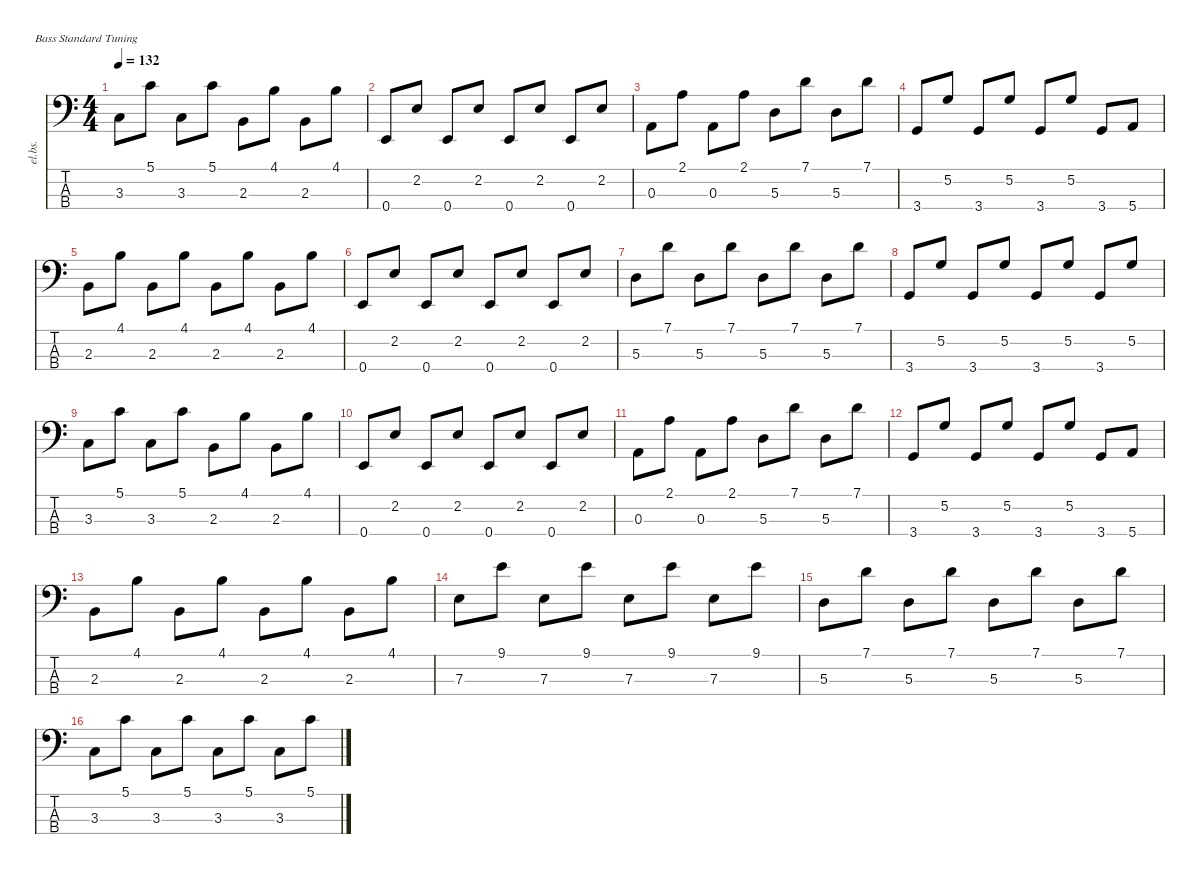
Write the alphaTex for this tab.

\defaultSystemsLayout 4
\hideDynamics
\bracketExtendMode nobrackets
\track ("Bass" "el.bs.") {instrument electricbasspick}
\staff {score tabs}
\tuning (G2 D2 A1 E1)
\ts (4 4)
\tempo 132
\clef f4
\ks c
3.3.8{dy mf} 5.1.8 3.3.8 5.1.8 2.3.8 4.1.8 2.3.8 4.1.8 |
0.4.8 2.2.8 0.4.8 2.2.8 0.4.8 2.2.8 0.4.8 2.2.8 |
0.3.8 2.1.8 0.3.8 2.1.8 5.3.8 7.1.8 5.3.8 7.1.8 |
3.4.8 5.2.8 3.4.8 5.2.8 3.4.8 5.2.8 3.4.8 5.4.8 |
2.3.8 4.1.8 2.3.8 4.1.8 2.3.8 4.1.8 2.3.8 4.1.8 |
0.4.8 2.2.8 0.4.8 2.2.8 0.4.8 2.2.8 0.4.8 2.2.8 |
5.3.8 7.1.8 5.3.8 7.1.8 5.3.8 7.1.8 5.3.8 7.1.8 |
3.4.8 5.2.8 3.4.8 5.2.8 3.4.8 5.2.8 3.4.8 5.2.8 |
3.3.8 5.1.8 3.3.8 5.1.8 2.3.8 4.1.8 2.3.8 4.1.8 |
0.4.8 2.2.8 0.4.8 2.2.8 0.4.8 2.2.8 0.4.8 2.2.8 |
0.3.8 2.1.8 0.3.8 2.1.8 5.3.8 7.1.8 5.3.8 7.1.8 |
3.4.8 5.2.8 3.4.8 5.2.8 3.4.8 5.2.8 3.4.8 5.4.8 |
2.3.8 4.1.8 2.3.8 4.1.8 2.3.8 4.1.8 2.3.8 4.1.8 |
7.3.8 9.1.8 7.3.8 9.1.8 7.3.8 9.1.8 7.3.8 9.1.8 |
5.3.8 7.1.8 5.3.8 7.1.8 5.3.8 7.1.8 5.3.8 7.1.8 |
3.3.8 5.1.8 3.3.8 5.1.8 3.3.8 5.1.8 3.3.8 5.1.8
